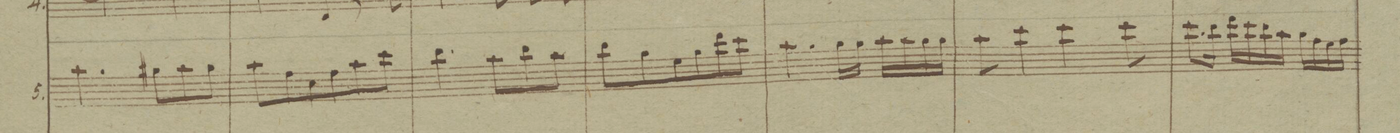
**kern	**dynam
*I"5.	*
*clefG2	*
*k[b-]	*
*M3/4	*
4.aa\	.
8gg#X\L	.
8aa\	.
8gg#\J	.
=119	=119
8aa\L	.
8ff\	.
8cc\	.
8ff\	.
8aa\	.
8ccc\J	.
=120	=120
4.bb-\	.
8aa\L	.
8bb-\	.
8aa\J	.
=121	=121
8bb-\L	.
8gg\	.
8ee\	.
8gg\	.
8ddd\	.
8ccc\J	.
=122	=122
4.aa\	.
16gg\LL	.
16gg\JJ	.
16aa\LL	.
16aa\	.
16gg\	.
16gg\JJ	.
=123	=123
8aa\	.
4ccc\	.
4ccc\	.
8ccc\	.
=124	=124
8.ccc\L	.
16bb-\Jk	.
16ddd\LL	.
16ccc\	.
16bb-\	.
16aa\JJ	.
16gg\LL	.
16ff\	.
16ee\	.
16ff\JJ	.
=125	=125
*-	*-
